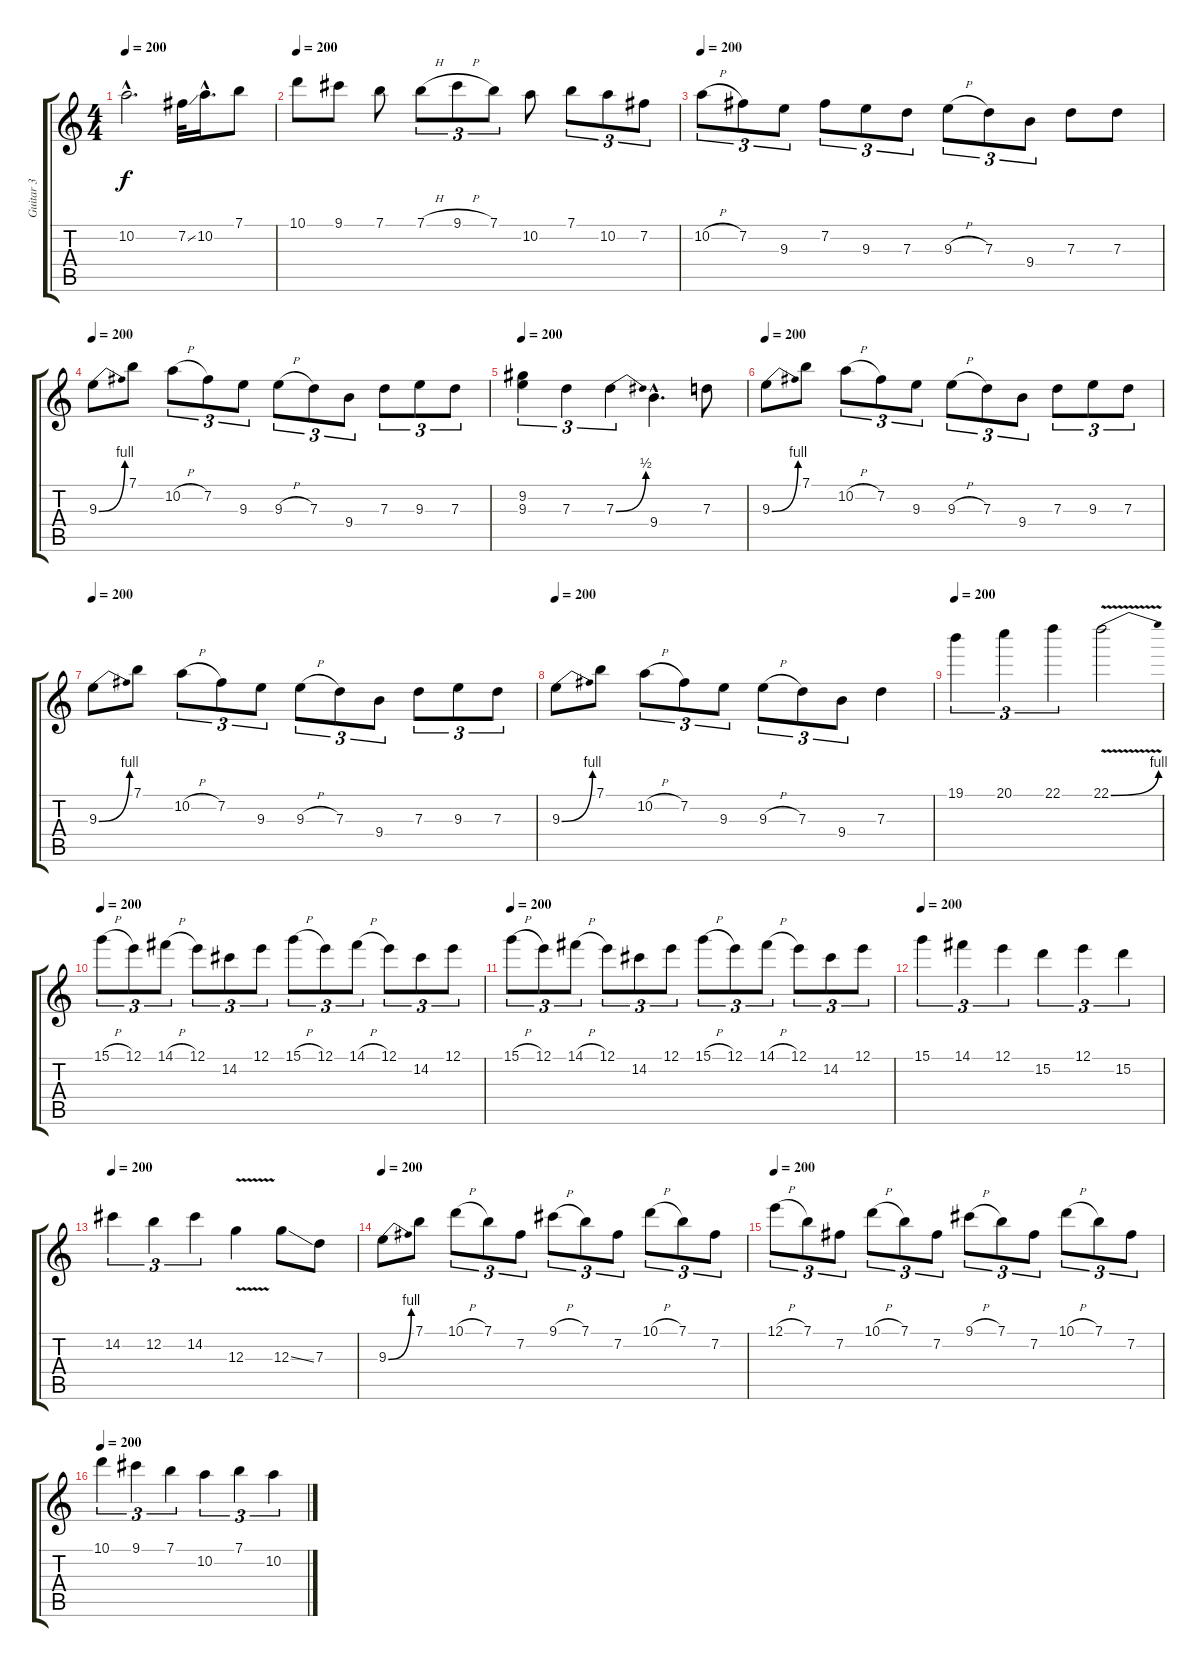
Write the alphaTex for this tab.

\track ("Guitar 3" "Guitar 3") {instrument distortionguitar}
\staff {score tabs}
\tuning (E4 B3 G3 D3 A2 E2) {hide}
\ts (4 4)
\tempo 200
\clef g2
\ks c
10.2{hac}.2{d dy f} 7.2{ss}.32 10.2{hac}.16{d} 7.1.8 |
\tempo 200
10.1.8 9.1.8 7.1.8 7.1{h}.8{tu (3 2)} 9.1{h}.8{tu (3 2)} 7.1.8{tu (3 2)} 10.2.8 7.1.8{tu (3 2)} 10.2.8{tu (3 2)} 7.2.8{tu (3 2)} |
\tempo 200
10.2{h}.8{tu (3 2)} 7.2.8{tu (3 2)} 9.3.8{tu (3 2)} 7.2.8{tu (3 2)} 9.3.8{tu (3 2)} 7.3.8{tu (3 2)} 9.3{h}.8{tu (3 2)} 7.3.8{tu (3 2)} 9.4.8{tu (3 2)} 7.3.8 7.3.8 |
\tempo 200
9.3{be (bend 0 0 60 4)}.8 7.1.8 10.2{h}.8{tu (3 2)} 7.2.8{tu (3 2)} 9.3.8{tu (3 2)} 9.3{h}.8{tu (3 2)} 7.3.8{tu (3 2)} 9.4.8{tu (3 2)} 7.3.8{tu (3 2)} 9.3.8{tu (3 2)} 7.3.8{tu (3 2)} |
\tempo 200
(9.2 9.3).4{tu (3 2)} 7.3.4{tu (3 2)} 7.3{be (bend 0 0 60 2)}.4{tu (3 2)} 9.4{hac}.4{d} 7.3.8 |
\tempo 200
9.3{be (bend 0 0 60 4)}.8 7.1.8 10.2{h}.8{tu (3 2)} 7.2.8{tu (3 2)} 9.3.8{tu (3 2)} 9.3{h}.8{tu (3 2)} 7.3.8{tu (3 2)} 9.4.8{tu (3 2)} 7.3.8{tu (3 2)} 9.3.8{tu (3 2)} 7.3.8{tu (3 2)} |
\tempo 200
9.3{be (bend 0 0 60 4)}.8 7.1.8 10.2{h}.8{tu (3 2)} 7.2.8{tu (3 2)} 9.3.8{tu (3 2)} 9.3{h}.8{tu (3 2)} 7.3.8{tu (3 2)} 9.4.8{tu (3 2)} 7.3.8{tu (3 2)} 9.3.8{tu (3 2)} 7.3.8{tu (3 2)} |
\tempo 200
9.3{be (bend 0 0 60 4)}.8 7.1.8 10.2{h}.8{tu (3 2)} 7.2.8{tu (3 2)} 9.3.8{tu (3 2)} 9.3{h}.8{tu (3 2)} 7.3.8{tu (3 2)} 9.4.8{tu (3 2)} 7.3.4 |
\tempo 200
19.1.4{tu (3 2)} 20.1.4{tu (3 2)} 22.1.4{tu (3 2)} 22.1{be (bend 0 0 60 4) v}.2 |
\tempo 200
15.1{h}.8{tu (3 2)} 12.1.8{tu (3 2)} 14.1{h}.8{tu (3 2)} 12.1.8{tu (3 2)} 14.2.8{tu (3 2)} 12.1.8{tu (3 2)} 15.1{h}.8{tu (3 2)} 12.1.8{tu (3 2)} 14.1{h}.8{tu (3 2)} 12.1.8{tu (3 2)} 14.2.8{tu (3 2)} 12.1.8{tu (3 2)} |
\tempo 200
15.1{h}.8{tu (3 2)} 12.1.8{tu (3 2)} 14.1{h}.8{tu (3 2)} 12.1.8{tu (3 2)} 14.2.8{tu (3 2)} 12.1.8{tu (3 2)} 15.1{h}.8{tu (3 2)} 12.1.8{tu (3 2)} 14.1{h}.8{tu (3 2)} 12.1.8{tu (3 2)} 14.2.8{tu (3 2)} 12.1.8{tu (3 2)} |
\tempo 200
15.1.4{tu (3 2)} 14.1.4{tu (3 2)} 12.1.4{tu (3 2)} 15.2.4{tu (3 2)} 12.1.4{tu (3 2)} 15.2.4{tu (3 2)} |
\tempo 200
14.2.4{tu (3 2)} 12.2.4{tu (3 2)} 14.2.4{tu (3 2)} 12.3{v}.4 12.3{ss}.8 7.3.8 |
\tempo 200
9.3{be (bend 0 0 60 4)}.8 7.1.8 10.1{h}.8{tu (3 2)} 7.1.8{tu (3 2)} 7.2.8{tu (3 2)} 9.1{h}.8{tu (3 2)} 7.1.8{tu (3 2)} 7.2.8{tu (3 2)} 10.1{h}.8{tu (3 2)} 7.1.8{tu (3 2)} 7.2.8{tu (3 2)} |
\tempo 200
12.1{h}.8{tu (3 2)} 7.1.8{tu (3 2)} 7.2.8{tu (3 2)} 10.1{h}.8{tu (3 2)} 7.1.8{tu (3 2)} 7.2.8{tu (3 2)} 9.1{h}.8{tu (3 2)} 7.1.8{tu (3 2)} 7.2.8{tu (3 2)} 10.1{h}.8{tu (3 2)} 7.1.8{tu (3 2)} 7.2.8{tu (3 2)} |
\tempo 200
10.1.4{tu (3 2)} 9.1.4{tu (3 2)} 7.1.4{tu (3 2)} 10.2.4{tu (3 2)} 7.1.4{tu (3 2)} 10.2.4{tu (3 2)}
